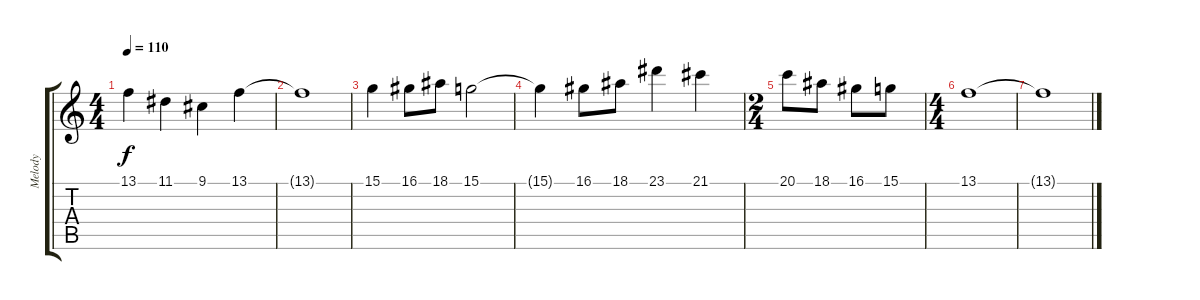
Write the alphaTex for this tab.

\track ("Melody              " "Melody    ") {instrument pad1newage}
\staff {score tabs}
\tuning (E4 B3 G3 D3 A2 E2) {hide}
\ts (4 4)
\tempo 110
\clef g2
\ks c
13.1.4{dy f} 11.1.4 9.1.4 13.1.4 |
13.1{t}.1 |
15.1.4 16.1.8 18.1.8 15.1.2 |
15.1{t}.4 16.1.8 18.1.8 23.1.4 21.1.4 |
\ts (2 4)
20.1.8 18.1.8 16.1.8 15.1.8 |
\ts (4 4)
13.1.1 |
13.1{t}.1
